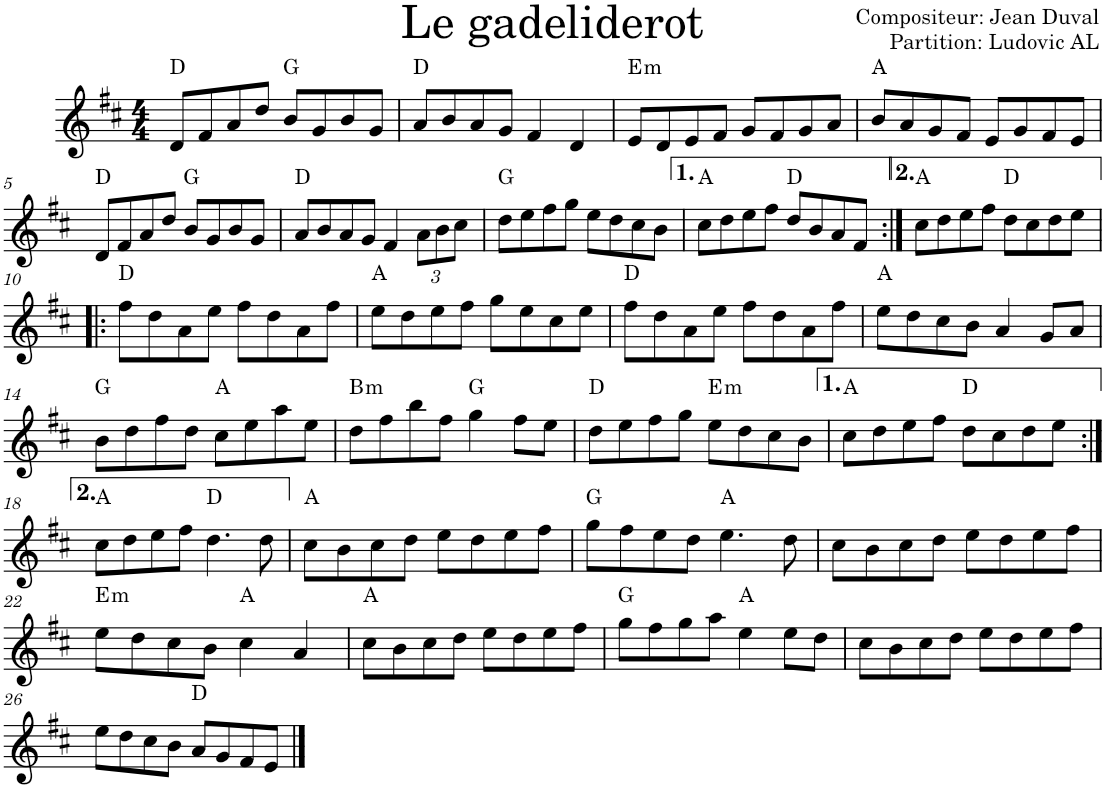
**kern	**harte
*part1	*part1
*staff1	*
*I"Violon	*
*I'Vln.	*
*clefG2	*
*k[f#c#]	*
*M4/4	*
=1	=1
8d/L	D:maj
8f#/	.
8a/	.
8dd/J	.
8b/L	G:maj
8g/	.
8b/	.
8g/J	.
=2	=2
8a/L	D:maj
8b/	.
8a/	.
8g/J	.
4f#/	.
4d/	.
=3	=3
!	!LO:H:kt=m
8e/L	E:min
8d/	.
8e/	.
8f#/J	.
8g/L	.
8f#/	.
8g/	.
8a/J	.
=4	=4
8b/L	A:maj
8a/	.
8g/	.
8f#/J	.
8e/L	.
8g/	.
8f#/	.
8e/J	.
!!LO:LB:g=z
=5	=5
8d/L	D:maj
8f#/	.
8a/	.
8dd/J	.
8b/L	G:maj
8g/	.
8b/	.
8g/J	.
=6	=6
8a/L	D:maj
8b/	.
8a/	.
8g/J	.
4f#/	.
*Xbrackettup	*
12a\L	.
12b\	.
12cc#\J	.
=7	=7
8dd\L	G:maj
8ee\	.
8ff#\	.
8gg\J	.
8ee\L	.
8dd\	.
8cc#\	.
8b\J	.
=8	=8
8cc#\L	A:maj
8dd\	.
8ee\	.
8ff#\J	.
8dd/L	D:maj
8b/	.
8a/	.
8f#/J	.
=9:|!	=9:|!
8cc#\L	A:maj
8dd\	.
8ee\	.
8ff#\J	.
8dd\L	D:maj
8cc#\	.
8dd\	.
8ee\J	.
!!LO:LB:g=z
=10!|:	=10!|:
8ff#\L	D:maj
8dd\	.
8a\	.
8ee\J	.
8ff#\L	.
8dd\	.
8a\	.
8ff#\J	.
=11	=11
8ee\L	A:maj
8dd\	.
8ee\	.
8ff#\J	.
8gg\L	.
8ee\	.
8cc#\	.
8ee\J	.
=12	=12
8ff#\L	D:maj
8dd\	.
8a\	.
8ee\J	.
8ff#\L	.
8dd\	.
8a\	.
8ff#\J	.
=13	=13
8ee\L	A:maj
8dd\	.
8cc#\	.
8b\J	.
4a/	.
8g/L	.
8a/J	.
!!LO:LB:g=z
=14	=14
8b\L	G:maj
8dd\	.
8ff#\	.
8dd\J	.
8cc#\L	A:maj
8ee\	.
8aa\	.
8ee\J	.
=15	=15
!	!LO:H:kt=m
8dd\L	B:min
8ff#\	.
8bb\	.
8ff#\J	.
4gg\	G:maj
8ff#\L	.
8ee\J	.
=16	=16
8dd\L	D:maj
8ee\	.
8ff#\	.
8gg\J	.
!	!LO:H:kt=m
8ee\L	E:min
8dd\	.
8cc#\	.
8b\J	.
=17	=17
8cc#\L	A:maj
8dd\	.
8ee\	.
8ff#\J	.
8dd\L	D:maj
8cc#\	.
8dd\	.
8ee\J	.
!!LO:LB:g=z
=18:|!	=18:|!
8cc#\L	A:maj
8dd\	.
8ee\	.
8ff#\J	.
4.dd\	D:maj
8dd\	.
=19	=19
8cc#\L	A:maj
8b\	.
8cc#\	.
8dd\J	.
8ee\L	.
8dd\	.
8ee\	.
8ff#\J	.
=20	=20
8gg\L	G:maj
8ff#\	.
8ee\	.
8dd\J	.
4.ee\	A:maj
8dd\	.
=21	=21
8cc#\L	.
8b\	.
8cc#\	.
8dd\J	.
8ee\L	.
8dd\	.
8ee\	.
8ff#\J	.
!!LO:LB:g=z
=22	=22
!	!LO:H:kt=m
8ee\L	E:min
8dd\	.
8cc#\	.
8b\J	.
4cc#\	A:maj
4a/	.
=23	=23
8cc#\L	A:maj
8b\	.
8cc#\	.
8dd\J	.
8ee\L	.
8dd\	.
8ee\	.
8ff#\J	.
=24	=24
8gg\L	G:maj
8ff#\	.
8gg\	.
8aa\J	.
4ee\	A:maj
8ee\L	.
8dd\J	.
=25	=25
8cc#\L	.
8b\	.
8cc#\	.
8dd\J	.
8ee\L	.
8dd\	.
8ee\	.
8ff#\J	.
!!LO:LB:g=z
=26	=26
8ee\L	.
8dd\	.
8cc#\	.
8b\J	.
8a/L	D:maj
8g/	.
8f#/	.
8e/J	.
==	==
*-	*-
